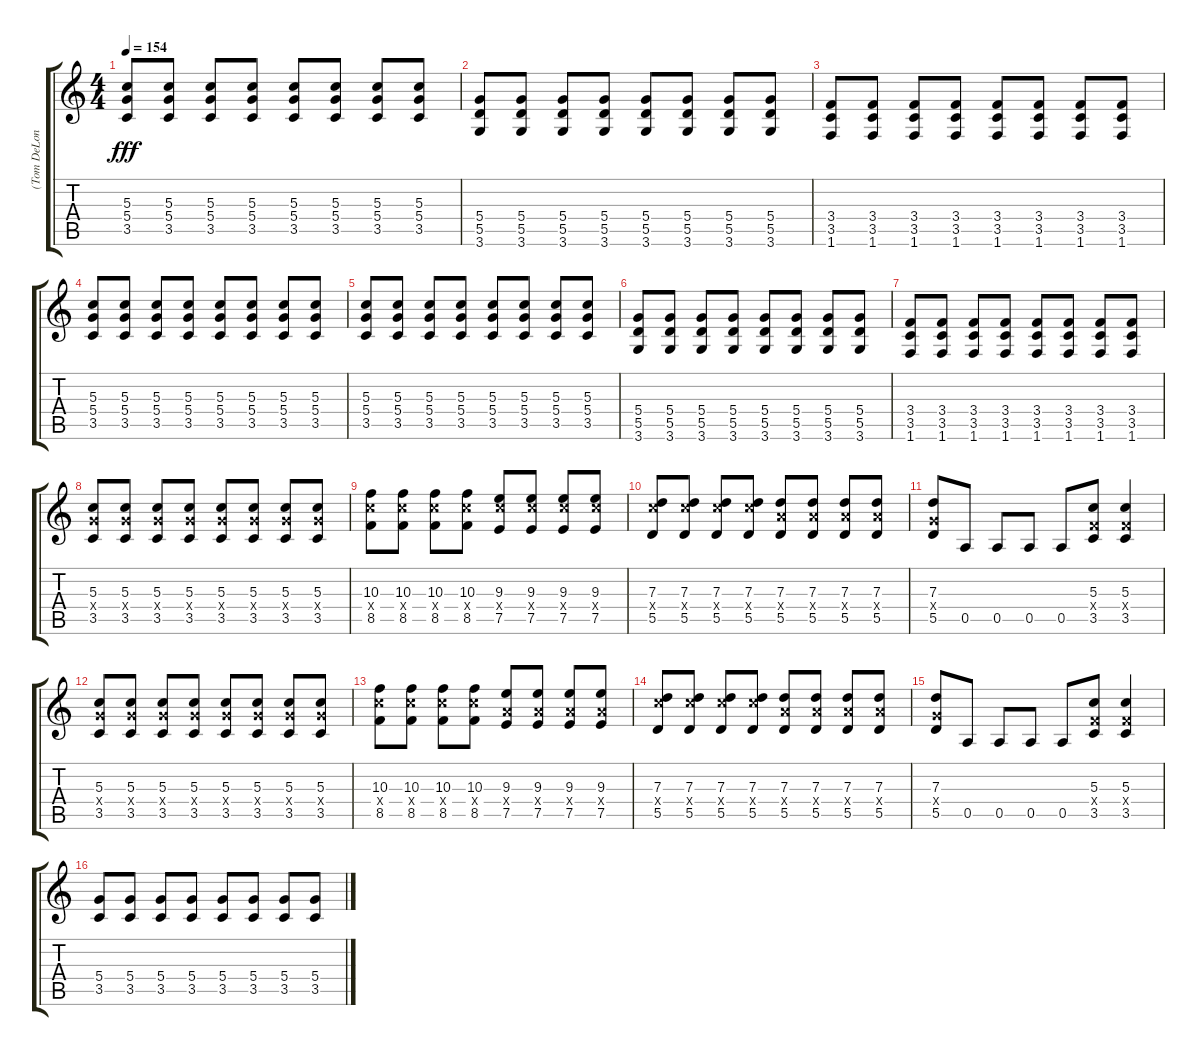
\track ("(Tom DeLonge) Guitar w/ Distortion" "(Tom DeLon") {instrument distortionguitar}
\staff {score tabs}
\tuning (E4 B3 G3 D3 A2 E2) {hide}
\ts (4 4)
\tempo 154
\clef g2
\ks c
(5.3 5.4 3.5).8{dy fff} (5.3 5.4 3.5).8 (5.3 5.4 3.5).8 (5.3 5.4 3.5).8 (5.3 5.4 3.5).8 (5.3 5.4 3.5).8 (5.3 5.4 3.5).8 (5.3 5.4 3.5).8 |
(5.4 5.5 3.6).8 (5.4 5.5 3.6).8 (5.4 5.5 3.6).8 (5.4 5.5 3.6).8 (5.4 5.5 3.6).8 (5.4 5.5 3.6).8 (5.4 5.5 3.6).8 (5.4 5.5 3.6).8 |
(3.4 3.5 1.6).8 (3.4 3.5 1.6).8 (3.4 3.5 1.6).8 (3.4 3.5 1.6).8 (3.4 3.5 1.6).8 (3.4 3.5 1.6).8 (3.4 3.5 1.6).8 (3.4 3.5 1.6).8 |
(5.3 5.4 3.5).8 (5.3 5.4 3.5).8 (5.3 5.4 3.5).8 (5.3 5.4 3.5).8 (5.3 5.4 3.5).8 (5.3 5.4 3.5).8 (5.3 5.4 3.5).8 (5.3 5.4 3.5).8 |
(5.3 5.4 3.5).8 (5.3 5.4 3.5).8 (5.3 5.4 3.5).8 (5.3 5.4 3.5).8 (5.3 5.4 3.5).8 (5.3 5.4 3.5).8 (5.3 5.4 3.5).8 (5.3 5.4 3.5).8 |
(5.4 5.5 3.6).8 (5.4 5.5 3.6).8 (5.4 5.5 3.6).8 (5.4 5.5 3.6).8 (5.4 5.5 3.6).8 (5.4 5.5 3.6).8 (5.4 5.5 3.6).8 (5.4 5.5 3.6).8 |
(3.4 3.5 1.6).8 (3.4 3.5 1.6).8 (3.4 3.5 1.6).8 (3.4 3.5 1.6).8 (3.4 3.5 1.6).8 (3.4 3.5 1.6).8 (3.4 3.5 1.6).8 (3.4 3.5 1.6).8 |
(5.3 5.4{x} 3.5).8 (5.3 5.4{x} 3.5).8 (5.3 5.4{x} 3.5).8 (5.3 5.4{x} 3.5).8 (5.3 5.4{x} 3.5).8 (5.3 5.4{x} 3.5).8 (5.3 5.4{x} 3.5).8 (5.3 5.4{x} 3.5).8 |
(10.3 10.4{x} 8.5).8 (10.3 10.4{x} 8.5).8 (10.3 10.4{x} 8.5).8 (10.3 10.4{x} 8.5).8 (9.3 10.4{x} 7.5).8 (9.3 10.4{x} 7.5).8 (9.3 10.4{x} 7.5).8 (9.3 10.4{x} 7.5).8 |
(7.3 10.4{x} 5.5).8 (7.3 10.4{x} 5.5).8 (7.3 10.4{x} 5.5).8 (7.3 10.4{x} 5.5).8 (7.3 7.4{x} 5.5).8 (7.3 7.4{x} 5.5).8 (7.3 7.4{x} 5.5).8 (7.3 7.4{x} 5.5).8 |
(7.3 5.4{x} 5.5).8 0.5.8{instrument electricguitarmuted} 0.5.8 0.5.8 0.5.8 (5.3 3.4{x} 3.5).8{instrument distortionguitar} (5.3 3.4{x} 3.5).4 |
(5.3 5.4{x} 3.5).8 (5.3 5.4{x} 3.5).8 (5.3 5.4{x} 3.5).8 (5.3 5.4{x} 3.5).8 (5.3 5.4{x} 3.5).8 (5.3 5.4{x} 3.5).8 (5.3 5.4{x} 3.5).8 (5.3 5.4{x} 3.5).8 |
(10.3 10.4{x} 8.5).8 (10.3 10.4{x} 8.5).8 (10.3 10.4{x} 8.5).8 (10.3 10.4{x} 8.5).8 (9.3 7.4{x} 7.5).8 (9.3 7.4{x} 7.5).8 (9.3 7.4{x} 7.5).8 (9.3 7.4{x} 7.5).8 |
(7.3 10.4{x} 5.5).8 (7.3 10.4{x} 5.5).8 (7.3 10.4{x} 5.5).8 (7.3 10.4{x} 5.5).8 (7.3 7.4{x} 5.5).8 (7.3 7.4{x} 5.5).8 (7.3 7.4{x} 5.5).8 (7.3 7.4{x} 5.5).8 |
(7.3 5.4{x} 5.5).8 0.5.8{instrument electricguitarmuted} 0.5.8 0.5.8 0.5.8 (5.3 3.4{x} 3.5).8{instrument distortionguitar} (5.3 3.4{x} 3.5).4 |
(5.4 3.5).8{instrument electricguitarmuted} (5.4 3.5).8 (5.4 3.5).8 (5.4 3.5).8 (5.4 3.5).8 (5.4 3.5).8 (5.4 3.5).8 (5.4 3.5).8
